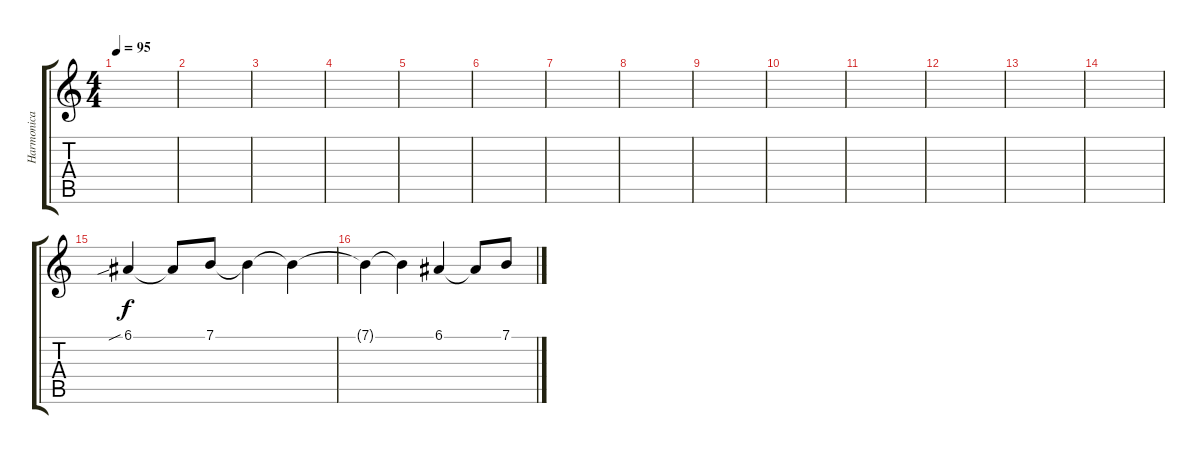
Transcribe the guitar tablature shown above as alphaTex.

\track ("Harmonica" "Harmonica") {instrument harmonica}
\staff {score tabs}
\tuning (E4 B3 G3 D3 A2 E2) {hide}
\ts (4 4)
\tempo 95
\clef g2
\ks c
|
|
|
|
|
|
|
|
|
|
|
|
|
|
6.1{sib}.4 6.1{t}.8 7.1.8 7.1{t}.4 7.1{t}.4 |
7.1{t}.4 7.1{t}.4 6.1.4 6.1{t}.8 7.1.8
